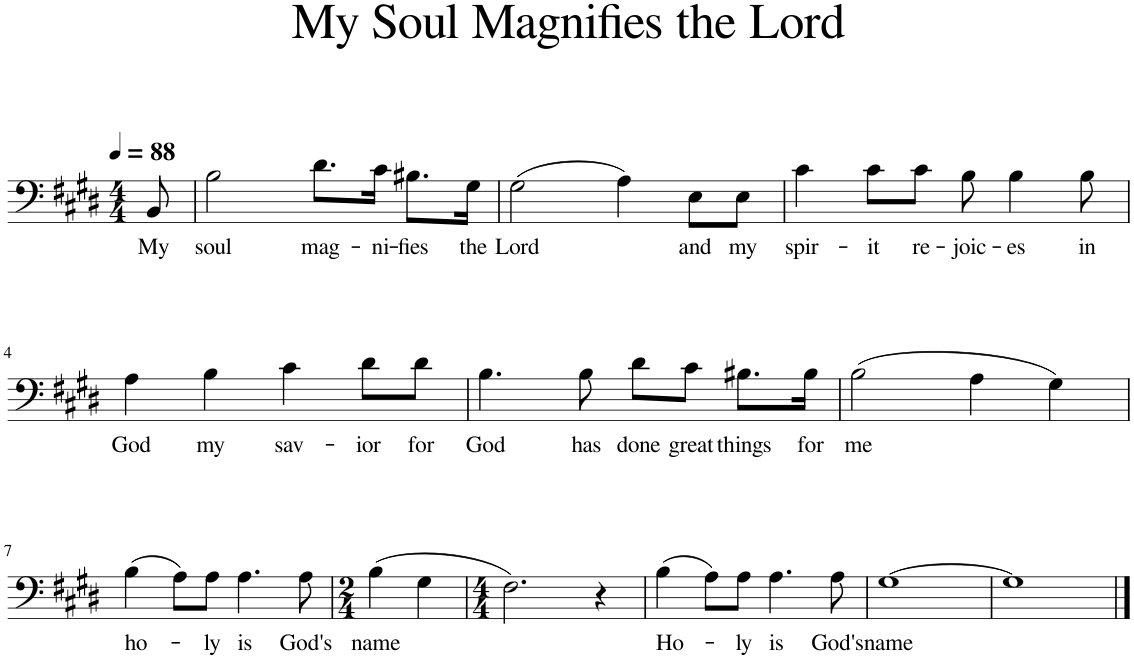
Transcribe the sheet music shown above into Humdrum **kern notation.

**kern	**text
*part1	*part1
*staff1	*staff1
*I"Piano	*
*I'Pno.	*
*clefF4	*
*k[f#c#g#d#]	*
*M4/4	*
*MM88	*
=	=
!	!LO:LY:b
8BB/	My
=1	=1
!	!LO:LY:b
2B\	soul
!	!LO:LY:b
8.d#\L	mag-
!	!LO:LY:b
16c#\Jk	-ni-
!	!LO:LY:b
8.B#X\L	-fies
!	!LO:LY:b
16G#\Jk	the
=2	=2
!	!LO:LY:b
(2G#\	Lord
4A\)	.
!	!LO:LY:b
8E\L	and
!	!LO:LY:b
8E\J	my
=3	=3
!	!LO:LY:b
4c#\	spir-
!	!LO:LY:b
8c#\L	-it
!	!LO:LY:b
8c#\J	re-
!	!LO:LY:b
8B\	-joic-
!	!LO:LY:b
4B\	-es
!	!LO:LY:b
8B\	in
!!LO:LB:g=z
=4	=4
!	!LO:LY:b
4A\	God
!	!LO:LY:b
4B\	my
!	!LO:LY:b
4c#\	sav-
!	!LO:LY:b
8d#\L	-ior
!	!LO:LY:b
8d#\J	for
=5	=5
!	!LO:LY:b
4.B\	God
!	!LO:LY:b
8B\	has
!	!LO:LY:b
8d#\L	done
!	!LO:LY:b
8c#\J	great
!	!LO:LY:b
8.B#X\L	things
!	!LO:LY:b
16B#\Jk	for
=6	=6
!	!LO:LY:b
(2B\	me
4A\	.
4G#\)	.
!!LO:LB:g=z
=7	=7
!	!LO:LY:b
(4B\	ho-
8A\L)	.
!	!LO:LY:b
8A\J	-ly
!	!LO:LY:b
4.A\	is
!	!LO:LY:b
8A\	God's
=8	=8
*M2/4	*
!	!LO:LY:b
(4B\	name
4G#\	.
=9	=9
*M4/4	*
2.F#\)	.
4r	.
=10	=10
!	!LO:LY:b
(4B\	Ho-
8A\L)	.
!	!LO:LY:b
8A\J	-ly
!	!LO:LY:b
4.A\	is
!	!LO:LY:b
8A\	God's
=11	=11
!	!LO:LY:b
[1G#	name
=12	=12
1G#]	.
==	==
*-	*-
